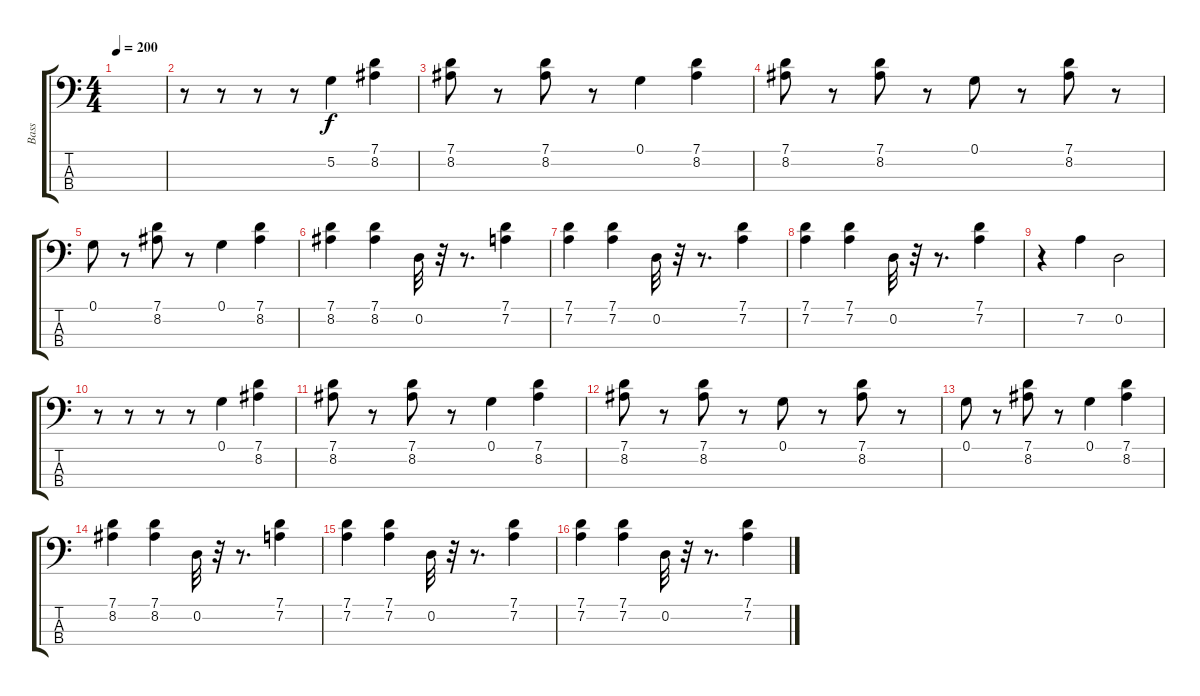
\track ("Bass" "Bass") {instrument synthbass2}
\staff {score tabs}
\tuning (G2 D2 A1 E1) {hide}
\ts (4 4)
\tempo 200
\clef f4
\ks c
|
r.8 r.8 r.8 r.8 5.2.4 (7.1 8.2).4 |
(7.1 8.2).8 r.8 (7.1 8.2).8 r.8 0.1.4 (7.1 8.2).4 |
(7.1 8.2).8 r.8 (7.1 8.2).8 r.8 0.1.8 r.8 (7.1 8.2).8 r.8 |
0.1.8 r.8 (7.1 8.2).8 r.8 0.1.4 (7.1 8.2).4 |
(7.1 8.2).4 (7.1 8.2).4 0.2.32 r.32 r.8{d} (7.1 7.2).4 |
(7.1 7.2).4 (7.1 7.2).4 0.2.32 r.32 r.8{d} (7.1 7.2).4 |
(7.1 7.2).4 (7.1 7.2).4 0.2.32 r.32 r.8{d} (7.1 7.2).4 |
r.4 7.2.4 0.2.2 |
r.8 r.8 r.8 r.8 0.1.4 (7.1 8.2).4 |
(7.1 8.2).8 r.8 (7.1 8.2).8 r.8 0.1.4 (7.1 8.2).4 |
(7.1 8.2).8 r.8 (7.1 8.2).8 r.8 0.1.8 r.8 (7.1 8.2).8 r.8 |
0.1.8 r.8 (7.1 8.2).8 r.8 0.1.4 (7.1 8.2).4 |
(7.1 8.2).4 (7.1 8.2).4 0.2.32 r.32 r.8{d} (7.1 7.2).4 |
(7.1 7.2).4 (7.1 7.2).4 0.2.32 r.32 r.8{d} (7.1 7.2).4 |
(7.1 7.2).4 (7.1 7.2).4 0.2.32 r.32 r.8{d} (7.1 7.2).4
